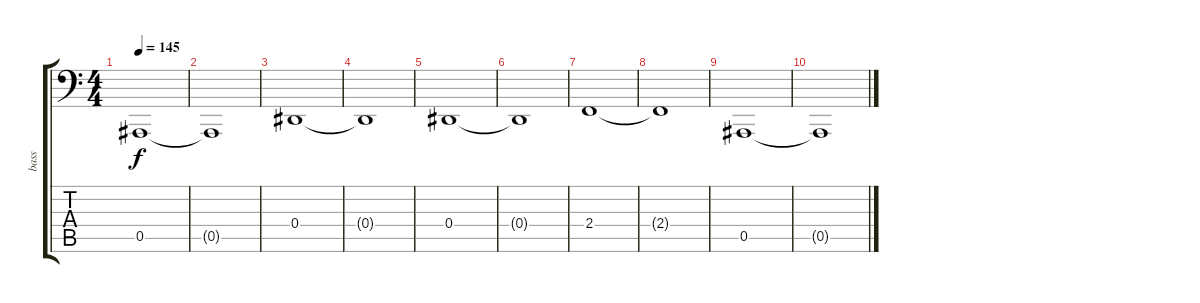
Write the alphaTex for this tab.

\track ("bass" "bass") {instrument honkytonkpiano}
\staff {score tabs}
\tuning (F3 C3 Ab2 Eb2 Bb1 F1) {hide}
\ts (4 4)
\tempo 145
\clef f4
\ks c
0.5.1{dy f} |
0.5{t}.1 |
0.4.1 |
0.4{t}.1 |
0.4.1 |
0.4{t}.1 |
2.4.1 |
2.4{t}.1 |
0.5.1 |
0.5{t}.1
